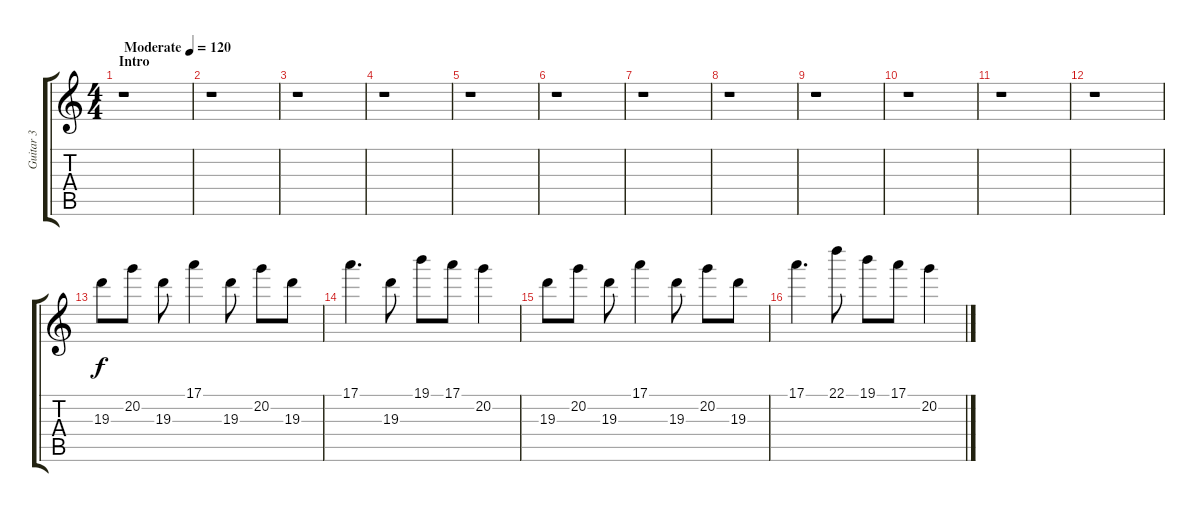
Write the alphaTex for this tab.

\track ("Guitar 3" "Guitar 3") {instrument overdrivenguitar}
\staff {score tabs}
\tuning (E4 B3 G3 D3 A2 E2) {hide}
\ts (4 4)
\section ("" "Intro")
\tempo (120 "Moderate")
\clef g2
\ks c
r.1{dy f instrument overdrivenguitar} |
r.1 |
r.1 |
r.1 |
r.1 |
r.1 |
r.1 |
r.1 |
r.1 |
r.1 |
r.1 |
r.1 |
19.3.8 20.2.8 19.3.8 17.1.4 19.3.8 20.2.8 19.3.8 |
17.1.4{d} 19.3.8 19.1.8 17.1.8 20.2.4 |
19.3.8 20.2.8 19.3.8 17.1.4 19.3.8 20.2.8 19.3.8 |
17.1.4{d} 22.1.8 19.1.8 17.1.8 20.2.4
